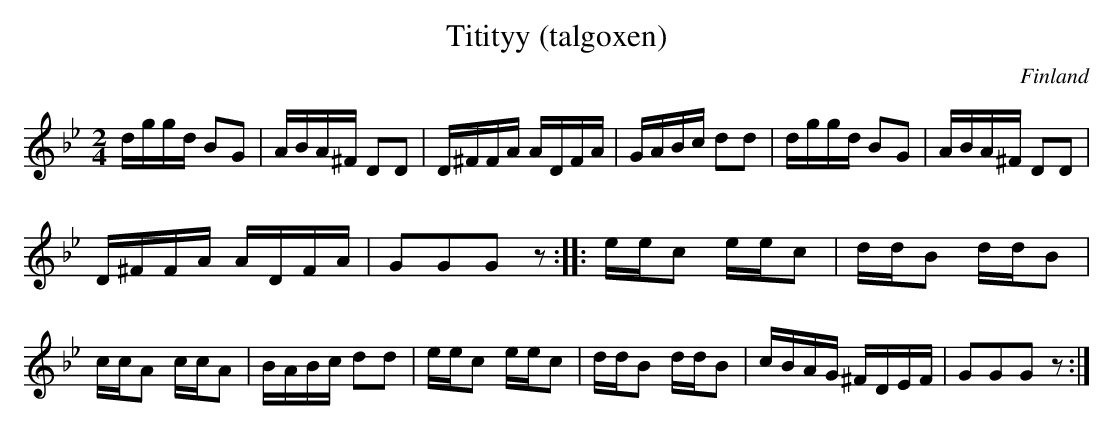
X:1
T:Titityy (talgoxen)
M:2/4
O:Finland
K:G min
dggd B2G2|ABA^F D2D2|\
D^FFA ADFA|GABc d2d2|\
dggd B2G2|ABA^F D2D2|
D^FFA ADFA|G2G2G2z2 ::\
eec2 eec2|ddB2 ddB2|
ccA2 ccA2|BABc d2d2|\
eec2 eec2|ddB2 ddB2|\
cBAG ^FDEF|G2G2G2z2:|
